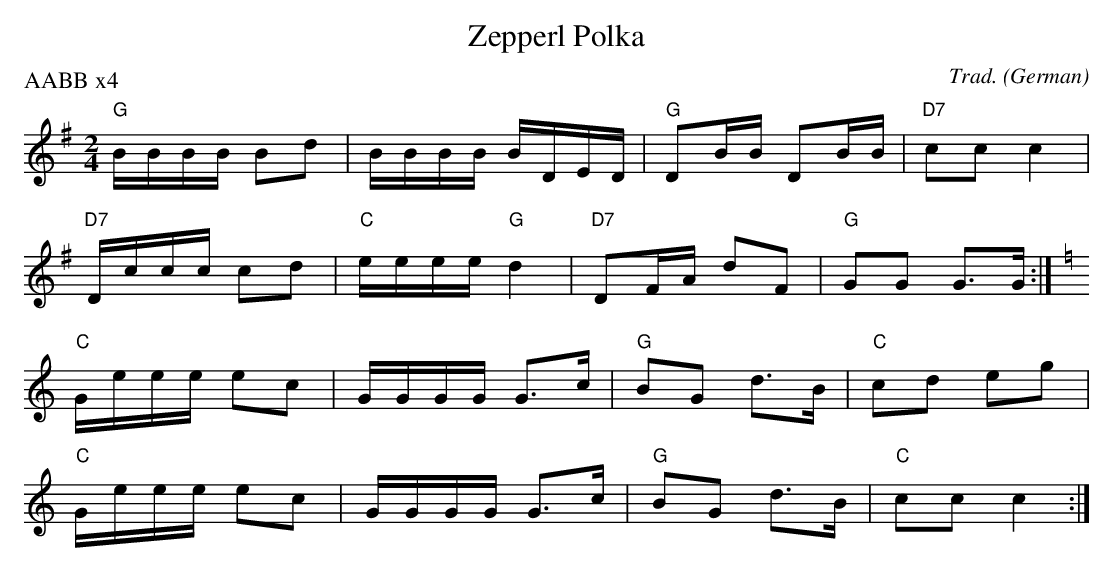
X:1
T:Zepperl Polka
C:Trad.
O:German
P:AABB x4
M:2/4
L:1/8
K:G
"G"B/B/B/B/ Bd | B/B/B/B/ B/D/E/D/ | "G"DB/B/ DB/B/ | "D7"cc c2 |
"D7"D/c/c/c/ cd | "C"e/e/e/e/ "G"d2 | "D7"DF/A/ dF | "G"GG G>G :|
[K:C]
"C"G/e/e/e/ ec | G/G/G/G/ G>c | "G"BG d>B | "C"cd eg |
"C"G/e/e/e/ ec | G/G/G/G/ G>c | "G"BG d>B | "C"cc c2 :|
